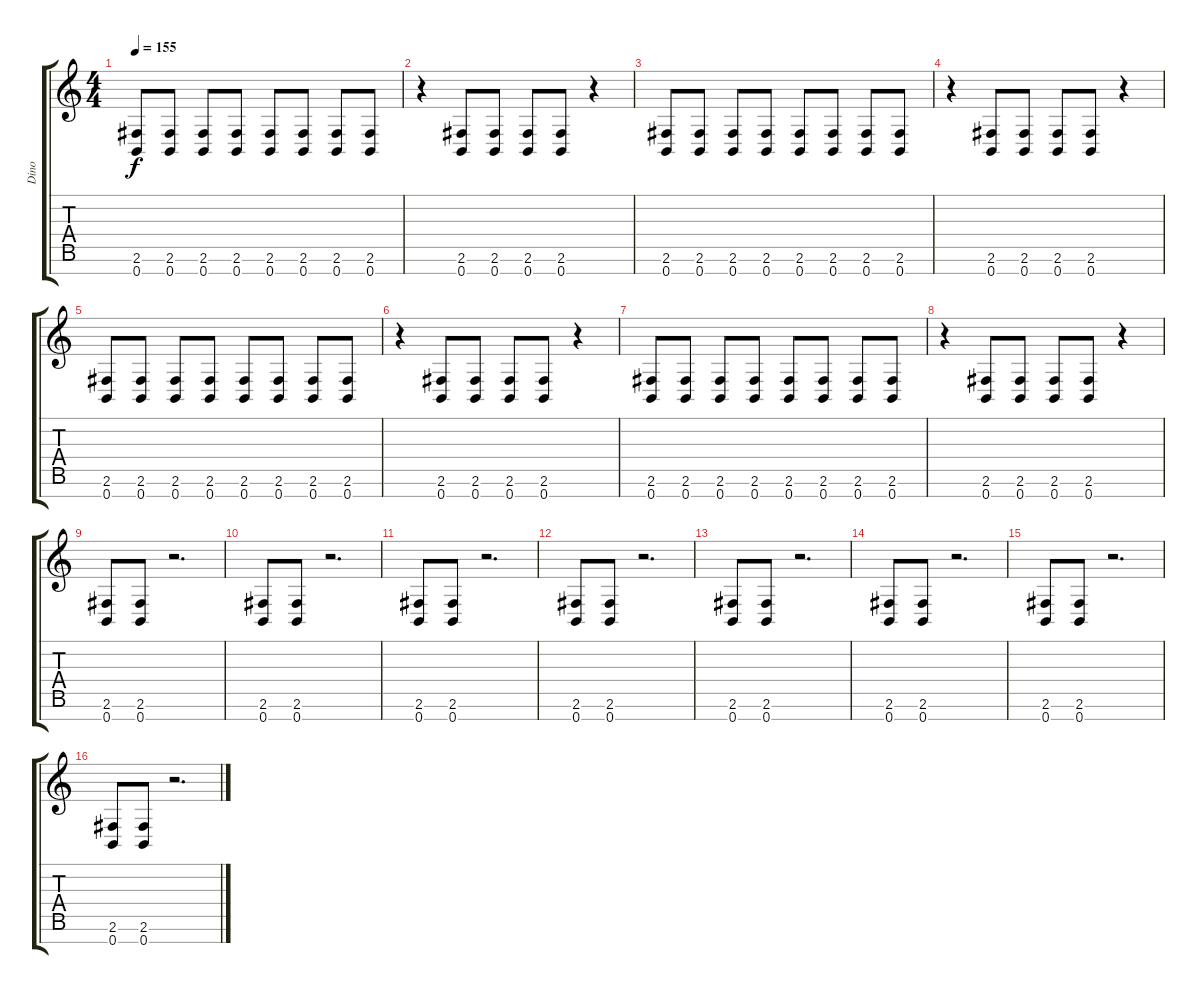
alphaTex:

\track ("Dino" "Dino") {instrument distortionguitar}
\staff {score tabs}
\tuning (E4 B3 G3 D3 A2 E2 B1) {hide}
\ts (4 4)
\tempo 155
\clef g2
\ks c
(2.6 0.7).8{dy f} (2.6 0.7).8 (2.6 0.7).8 (2.6 0.7).8 (2.6 0.7).8 (2.6 0.7).8 (2.6 0.7).8 (2.6 0.7).8 |
r.4 (2.6 0.7).8 (2.6 0.7).8 (2.6 0.7).8 (2.6 0.7).8 r.4 |
(2.6 0.7).8 (2.6 0.7).8 (2.6 0.7).8 (2.6 0.7).8 (2.6 0.7).8 (2.6 0.7).8 (2.6 0.7).8 (2.6 0.7).8 |
r.4 (2.6 0.7).8 (2.6 0.7).8 (2.6 0.7).8 (2.6 0.7).8 r.4 |
(2.6 0.7).8 (2.6 0.7).8 (2.6 0.7).8 (2.6 0.7).8 (2.6 0.7).8 (2.6 0.7).8 (2.6 0.7).8 (2.6 0.7).8 |
r.4 (2.6 0.7).8 (2.6 0.7).8 (2.6 0.7).8 (2.6 0.7).8 r.4 |
(2.6 0.7).8 (2.6 0.7).8 (2.6 0.7).8 (2.6 0.7).8 (2.6 0.7).8 (2.6 0.7).8 (2.6 0.7).8 (2.6 0.7).8 |
r.4 (2.6 0.7).8 (2.6 0.7).8 (2.6 0.7).8 (2.6 0.7).8 r.4 |
(2.6 0.7).8 (2.6 0.7).8 r.2{d} |
(2.6 0.7).8 (2.6 0.7).8 r.2{d} |
(2.6 0.7).8 (2.6 0.7).8 r.2{d} |
(2.6 0.7).8 (2.6 0.7).8 r.2{d} |
(2.6 0.7).8 (2.6 0.7).8 r.2{d} |
(2.6 0.7).8 (2.6 0.7).8 r.2{d} |
(2.6 0.7).8 (2.6 0.7).8 r.2{d} |
(2.6 0.7).8 (2.6 0.7).8 r.2{d}
